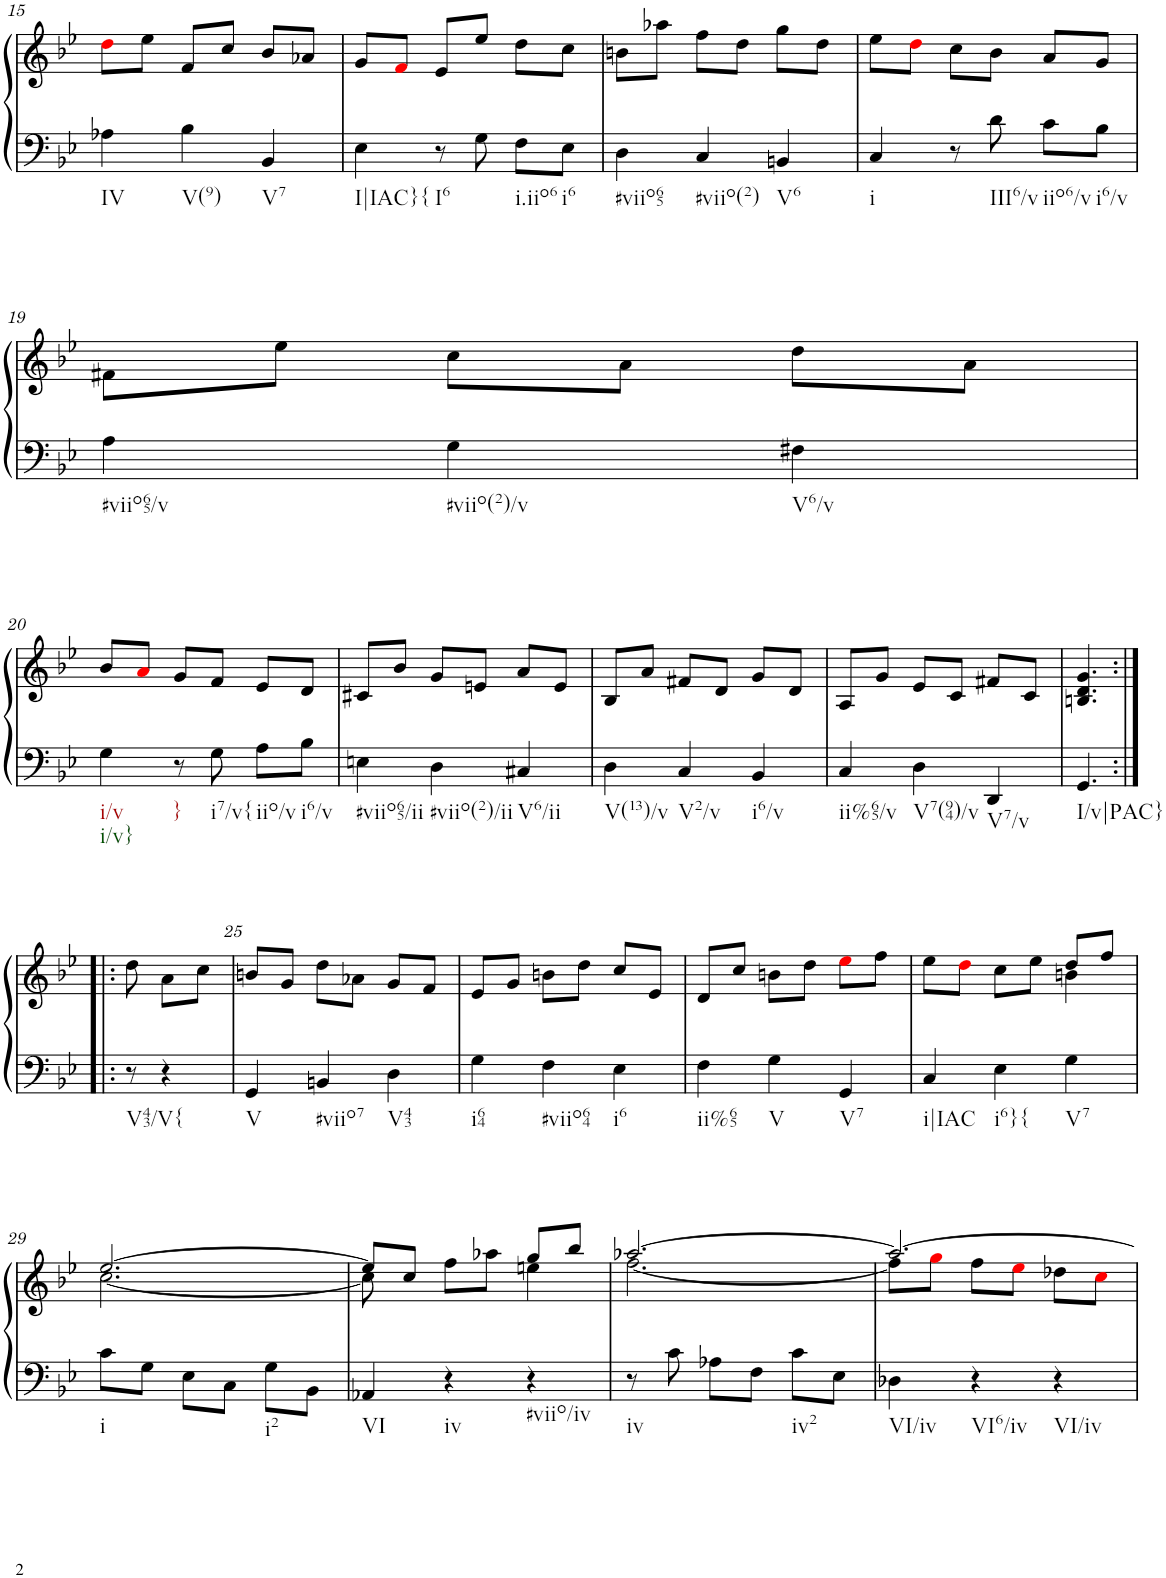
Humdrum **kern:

**kern	**kern
*part1	*part1
*staff2	*staff1
*I"unbenannt2	*
!!LO:PB:g=z
*clefF4	*clefG2
*k[b-e-]	*k[b-e-]
*M3/4	*M3/4
=15	=15
!LO:TX:b:t=IV	!
4A-X\	8ddi\L
.	8ee-\J
!LO:TX:b:t=V(9)	!
4B-\	8f/L
.	8cc/J
!LO:TX:b:t=V7	!
4BB-/	8b-/L
.	8a-X/J
=16	=16
!LO:TX:b:t=I|IAC}{	!
4E-\	8g/L
.	8fi/J
!LO:TX:b:t=I6	!
8r	8e-/L
8G\	8ee-/J
!LO:TX:b:t=i.iio6	!
8F\L	8dd\L
!LO:TX:b:t=i6	!
8E-\J	8cc\J
=17	=17
!LO:TX:b:t=#viio65	!
4D\	8bn\L
.	8aa-X\J
!LO:TX:b:t=#viio(2)	!
4C/	8ff\L
.	8dd\J
!LO:TX:b:t=V6	!
4BBn/	8gg\L
.	8dd\J
=18	=18
!LO:TX:b:t=i	!
4C/	8ee-\L
.	8ddi\J
8r	8cc\L
!LO:TX:b:t=III6/v	!
8d\	8b-\J
!LO:TX:b:t=iio6/v	!
8c\L	8a/L
!LO:TX:b:t=i6/v	!
8B-\J	8g/J
!!LO:LB:g=z
=19	=19
!LO:TX:b:t=#viio65/v	!
4A\	8f#X\L
.	8ee-\J
!LO:TX:b:t=#viio(2)/v	!
4G\	8cc\L
.	8a\J
!LO:TX:b:t=V6/v	!
4F#X\	8dd\L
.	8a\J
!!LO:LB:g=z
=20	=20
!LO:TX:b:t=i/v	!
!LO:TX:b:t=i/v}	!
4G\	8b-/L
.	8ai/J
!LO:TX:b:t=}	!
8r	8g/L
!LO:TX:b:t=i7/v{	!
8G\	8f/J
!LO:TX:b:t=iio/v	!
8A\L	8e-/L
!LO:TX:b:t=i6/v	!
8B-\J	8d/J
=21	=21
!LO:TX:b:t=#viio65/ii	!
4En\	8c#X/L
.	8b-/J
!LO:TX:b:t=#viio(2)/ii	!
4D\	8g/L
.	8en/J
!LO:TX:b:t=V6/ii	!
4C#X/	8a/L
.	8e/J
=22	=22
!LO:TX:b:t=V(13)/v	!
4D\	8B-/L
.	8a/J
!LO:TX:b:t=V2/v	!
4C/	8f#X/L
.	8d/J
!LO:TX:b:t=i6/v	!
4BB-/	8g/L
.	8d/J
=23	=23
!LO:TX:b:t=ii%65/v	!
4C/	8A/L
.	8g/J
!LO:TX:b:t=V7(94)/v	!
4D\	8e-/L
.	8c/J
!LO:TX:b:t=V7/v	!
4DD/	8f#X/L
.	8c/J
=24	=24
!LO:TX:b:t=I/v|PAC}	!
4.GG/	4.Bn/ 4.d/ 4.g/
!!LO:LB:g=z
=24X1:|!|:	=24X1:|!|:
!LO:TX:b:t=V43/V{	!
8r	8dd\
4r	8a\L
.	8cc\J
=25	=25
!LO:TX:b:t=V	!
4GG/	8bn/L
.	8g/J
!LO:TX:b:t=#viio7	!
4BBn/	8dd\L
.	8a-X\J
!LO:TX:b:t=V43	!
4D\	8g/L
.	8f/J
=26	=26
!LO:TX:b:t=i64	!
4G\	8e-/L
.	8g/J
!LO:TX:b:t=#viio64	!
4F\	8bn\L
.	8dd\J
!LO:TX:b:t=i6	!
4E-\	8cc/L
.	8e-/J
=27	=27
!LO:TX:b:t=ii%65	!
4F\	8d/L
.	8cc/J
!LO:TX:b:t=V	!
4G\	8bn\L
.	8dd\J
!LO:TX:b:t=V7	!
4GG/	8ee-i\L
.	8ff\J
=28	=28
*	*^
!LO:TX:b:t=i|IAC	!	!
4C/	8ee-\L	2ryy
.	8ddi\J	.
!LO:TX:b:t=i6}{	!	!
4E-\	8cc\L	.
.	8ee-\J	.
!LO:TX:b:t=V7	!	!
4G\	8dd/L	4bn\
.	8ff/J	.
!!LO:LB:g=z	!!
=29	=29	=29
!LO:TX:b:t=i	!	!
8c\L	[2.ee-/	[2.cc\
8G\J	.	.
8E-\L	.	.
8C\J	.	.
!LO:TX:b:t=i2	!	!
8G\L	.	.
8BB-\J	.	.
=30	=30	=30
!LO:TX:b:t=VI	!	!
4AA-X/	8ee-/L]	8cc\]
.	8cc/J	4.ryy
!LO:TX:b:t=iv	!	!
4r	8ff\L	.
.	8aa-X\J	.
!LO:TX:b:t=#viio/iv	!	!
4r	8gg/L	4een\
.	8bb-/J	.
=31	=31	=31
!LO:TX:b:t=iv	!	!
8r	[2.aa-X/	[2.ff\
8c\	.	.
8A-X\L	.	.
8F\J	.	.
!LO:TX:b:t=iv2	!	!
8c\L	.	.
8E-\J	.	.
=32	=32	=32
!LO:TX:b:t=VI/iv	!	!
4D-X\	2.aa-/_	8ff\L]
.	.	8ggi\J
!LO:TX:b:t=VI6/iv	!	!
4r	.	8ff\L
.	.	8ee-i\J
!LO:TX:b:t=VI/iv	!	!
4r	.	8dd-X\L
.	.	8cci\J
*	*v	*v
=	=
*-	*-
